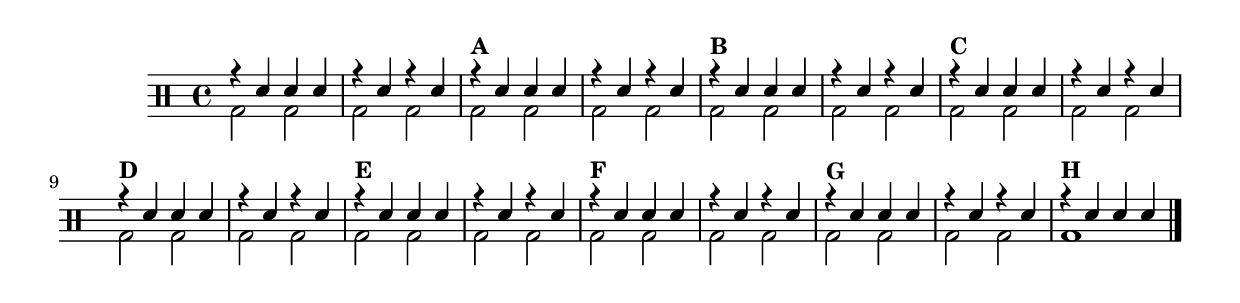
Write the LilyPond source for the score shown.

%-*- coding: utf-8 -*-

\version "2.16.0"

%\header {title = "divertindo-se em do maior e do menor"}

\drums {

\override Staff.TimeSignature #'style = #'()
\time 4/4 

\context DrumVoice = "1" { }
\context DrumVoice = "2" {  }

<<
{

r4 sn sn sn 
r sn r sn
r4^\markup {\bold {A}} sn sn sn
r sn r sn
r4^\markup {\bold {B}} sn sn sn
r sn r sn
r4^\markup {\bold {C}} sn sn sn
r sn r sn
r4^\markup {\bold {D}} sn sn sn
r sn r sn
r4^\markup {\bold {E}} sn sn sn
r sn r sn
r4^\markup {\bold {F}} sn sn sn
r sn r sn
r4^\markup {\bold {G}} sn sn sn
r sn r sn
r4^\markup {\bold {H}} sn sn sn


}


\\

{

bd2 bd  
bd bd
bd bd
bd bd

bd bd
bd bd
bd bd
bd bd


bd bd
bd bd
bd bd
bd bd


bd bd
bd bd
bd bd
bd bd

bd1
}

>>

\bar "|."

}

